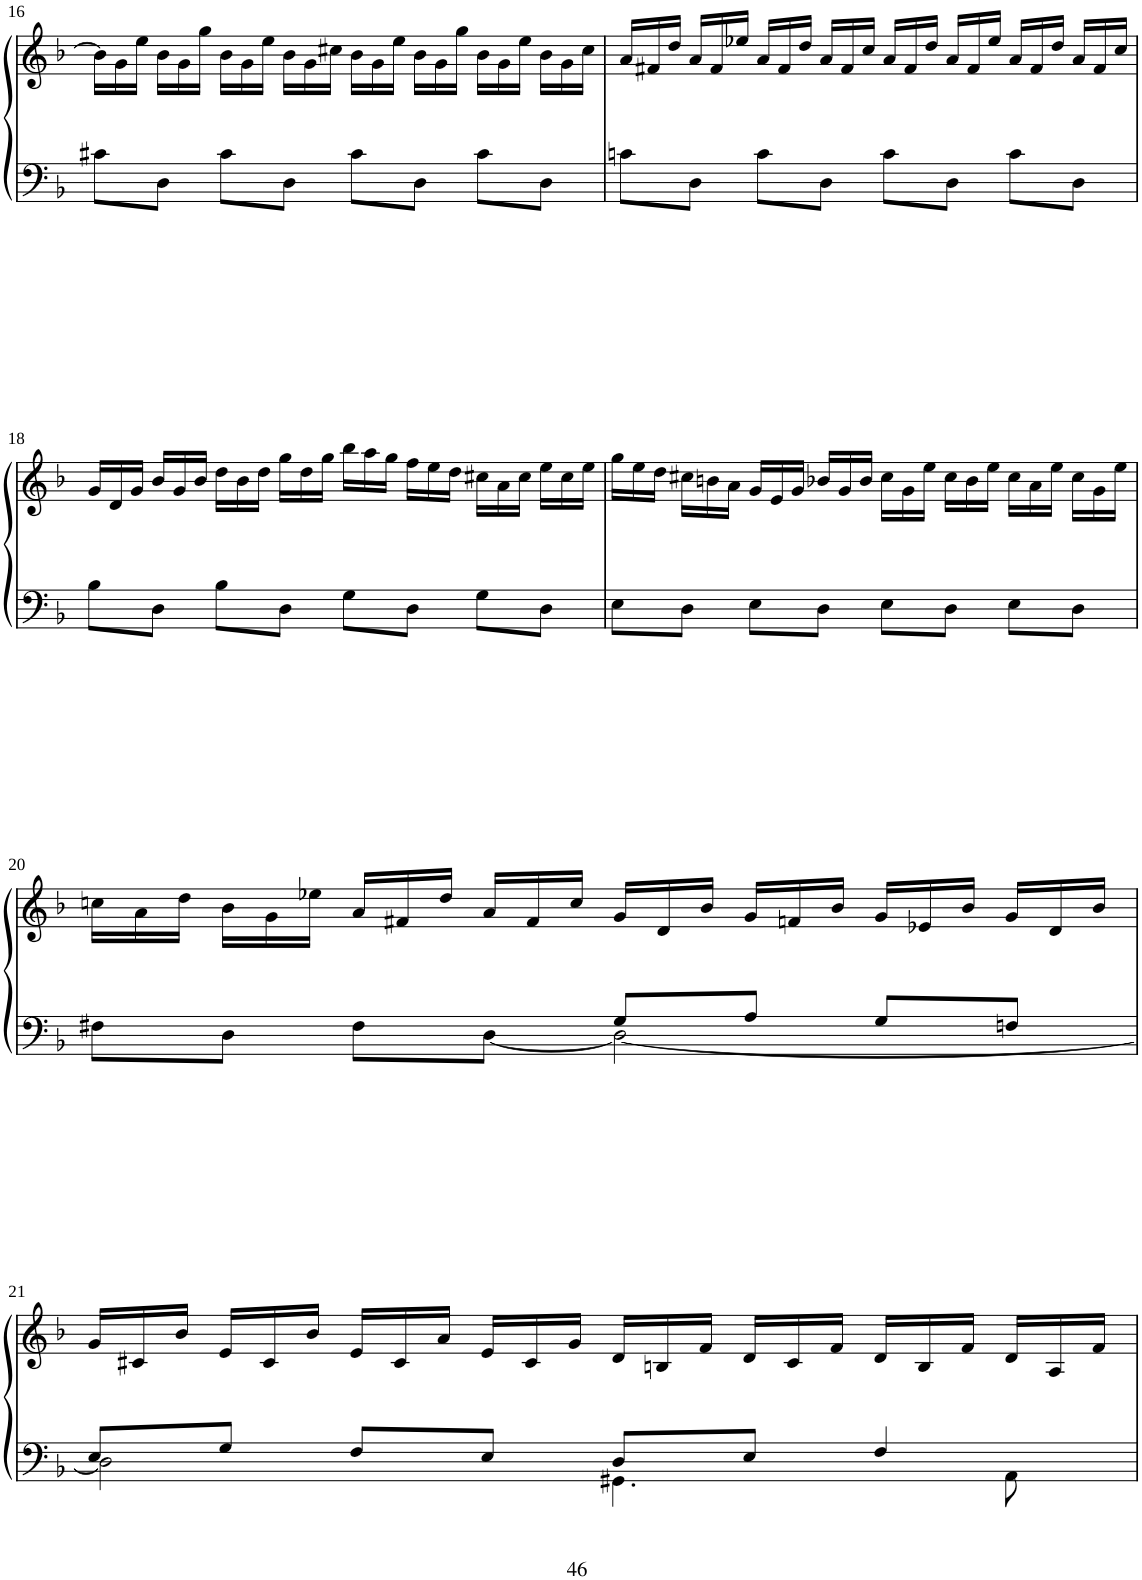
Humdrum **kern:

**kern	**kern
*part1	*part1
*staff2	*staff1
*I"Piano	*
*I'Pno	*
!!LO:PB:g=z
*clefF4	*clefG2
*k[b-]	*k[b-]
*M4/4	*M4/4
*met(c)	*met(c)
=16	=16
8c#X\L	24b-\LL]
.	24g\
.	24ee\JJ
*	*Xbrackettup
8D\J	24b-\LL
.	24g\
.	24gg\JJ
8c#\L	24b-\LL
.	24g\
.	24ee\JJ
8D\J	24b-\LL
.	24g\
.	24cc#X\JJ
8c#\L	24b-\LL
.	24g\
.	24ee\JJ
8D\J	24b-\LL
.	24g\
.	24gg\JJ
8c#\L	24b-\LL
.	24g\
.	24ee\JJ
8D\J	24b-\LL
.	24g\
.	24cc#\JJ
=17	=17
8cn\L	24a/LL
.	24f#X/
.	24dd/JJ
8D\J	24a/LL
.	24f#/
.	24ee-X/JJ
8c\L	24a/LL
.	24f#/
.	24dd/JJ
8D\J	24a/LL
.	24f#/
.	24cc/JJ
8c\L	24a/LL
.	24f#/
.	24dd/JJ
8D\J	24a/LL
.	24f#/
.	24ee-/JJ
8c\L	24a/LL
.	24f#/
.	24dd/JJ
8D\J	24a/LL
.	24f#/
.	24cc/JJ
!!LO:LB:g=z
=18	=18
8B-\L	24g/LL
.	24d/
.	24g/JJ
8D\J	24b-/LL
.	24g/
.	24b-/JJ
8B-\L	24dd\LL
.	24b-\
.	24dd\JJ
8D\J	24gg\LL
.	24dd\
.	24gg\JJ
8G\L	24bb-\LL
.	24aa\
.	24gg\JJ
8D\J	24ff\LL
.	24ee\
.	24dd\JJ
8G\L	24cc#X\LL
.	24a\
.	24cc#\JJ
8D\J	24ee\LL
.	24cc#\
.	24ee\JJ
=19	=19
8E\L	24gg\LL
.	24ee\
.	24dd\JJ
8D\J	24cc#X\LL
.	24bn\
.	24a\JJ
8E\L	24g/LL
.	24e/
.	24g/JJ
8D\J	24b-X/LL
.	24g/
.	24b-/JJ
8E\L	24cc#\LL
.	24g\
.	24ee\JJ
8D\J	24cc#\LL
.	24b-\
.	24ee\JJ
8E\L	24cc#\LL
.	24a\
.	24ee\JJ
8D\J	24cc#\LL
.	24g\
.	24ee\JJ
!!LO:LB:g=z
=20	=20
*^	*
2ryy	8F#X\L	24ccn\LL
.	.	24a\
.	.	24dd\JJ
.	8D\J	24b-\LL
.	.	24g\
.	.	24ee-X\JJ
.	8F#\L	24a/LL
.	.	24f#X/
.	.	24dd/JJ
.	[8D\J	24a/LL
.	.	24f#/
.	.	24cc/JJ
8G/L	2D\_	24g/LL
.	.	24d/
.	.	24b-/JJ
8A/J	.	24g/LL
.	.	24fn/
.	.	24b-/JJ
8G/L	.	24g/LL
.	.	24e-X/
.	.	24b-/JJ
8Fn/J	.	24g/LL
.	.	24d/
.	.	24b-/JJ
!!LO:LB:g=z
=21	=21	=21
8E/L	2D\]	24g/LL
.	.	24c#X/
.	.	24b-/JJ
8G/J	.	24e/LL
.	.	24c#/
.	.	24b-/JJ
8F/L	.	24e/LL
.	.	24c#/
.	.	24a/JJ
8E/J	.	24e/LL
.	.	24c#/
.	.	24g/JJ
8D/L	4.GG#X\	24d/LL
.	.	24Bn/
.	.	24f/JJ
8E/J	.	24d/LL
.	.	24c#/
.	.	24f/JJ
4F/	.	24d/LL
.	.	24B/
.	.	24f/JJ
.	8AA\	24d/LL
.	.	24A/
.	.	24f/JJ
*v	*v	*
=	=
*-	*-
